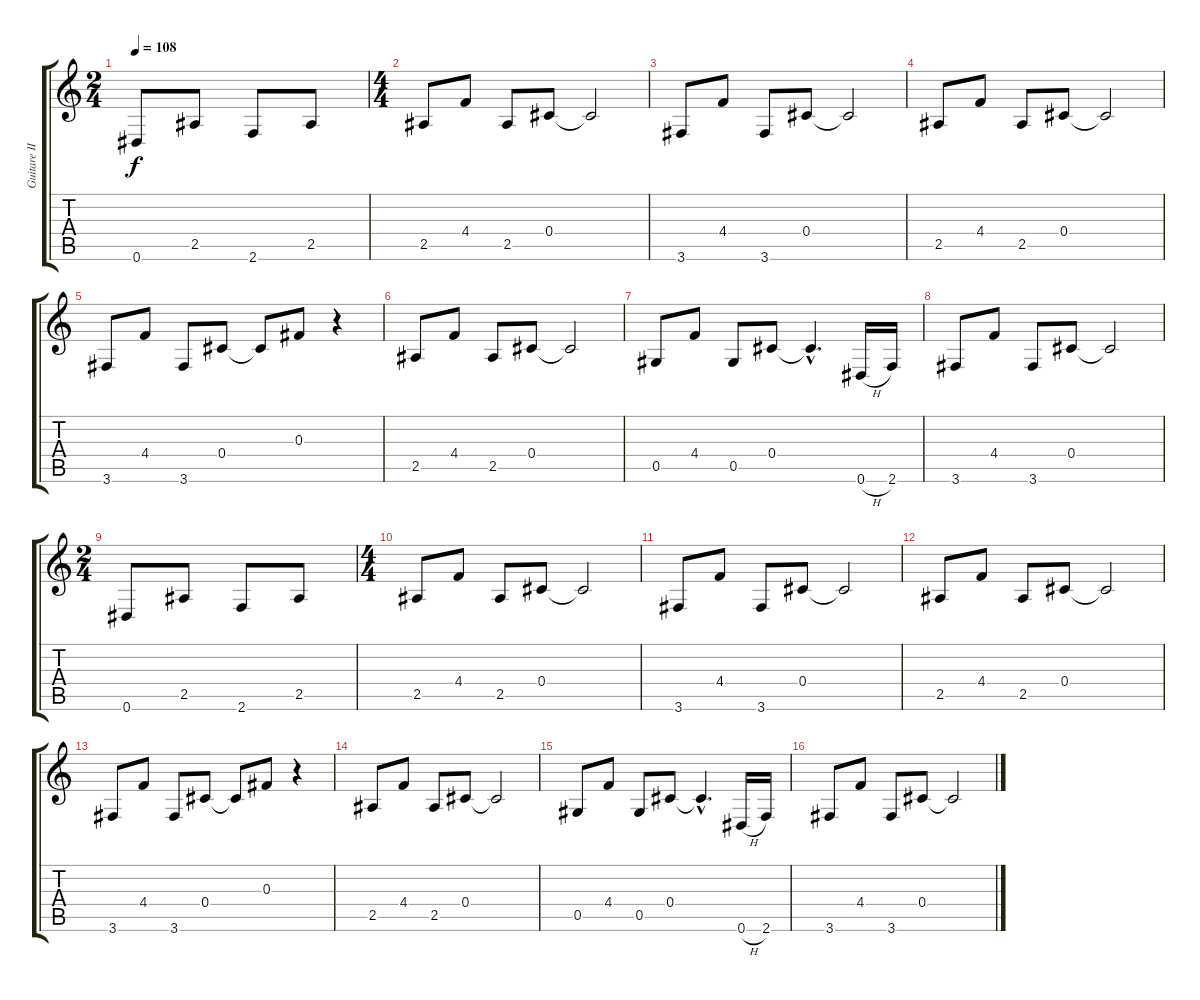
\track ("Guitare II ( James )" "Guitare II") {instrument electricguitarclean}
\staff {score tabs}
\tuning (Eb4 Bb3 Gb3 Db3 Ab2 Eb2) {hide}
\ts (2 4)
\tempo 108
\clef g2
\ks c
0.6.8{dy f} 2.5.8 2.6.8 2.5.8 |
\ts (4 4)
2.5.8 4.4.8 2.5.8 0.4.8 0.4{t}.2 |
3.6.8 4.4.8 3.6.8 0.4.8 0.4{t}.2 |
2.5.8 4.4.8 2.5.8 0.4.8 0.4{t}.2 |
3.6.8 4.4.8 3.6.8 0.4.8 0.4{t}.8 0.3.8 r.4 |
2.5.8 4.4.8 2.5.8 0.4.8 0.4{t}.2 |
0.5.8 4.4.8 0.5.8 0.4.8 0.4{hac t}.4{d} 0.6{h}.16 2.6.16 |
3.6.8 4.4.8 3.6.8 0.4.8 0.4{t}.2 |
\ts (2 4)
0.6.8 2.5.8 2.6.8 2.5.8 |
\ts (4 4)
2.5.8 4.4.8 2.5.8 0.4.8 0.4{t}.2 |
3.6.8 4.4.8 3.6.8 0.4.8 0.4{t}.2 |
2.5.8 4.4.8 2.5.8 0.4.8 0.4{t}.2 |
3.6.8 4.4.8 3.6.8 0.4.8 0.4{t}.8 0.3.8 r.4 |
2.5.8 4.4.8 2.5.8 0.4.8 0.4{t}.2 |
0.5.8 4.4.8 0.5.8 0.4.8 0.4{hac t}.4{d} 0.6{h}.16 2.6.16 |
3.6.8 4.4.8 3.6.8 0.4.8 0.4{t}.2
